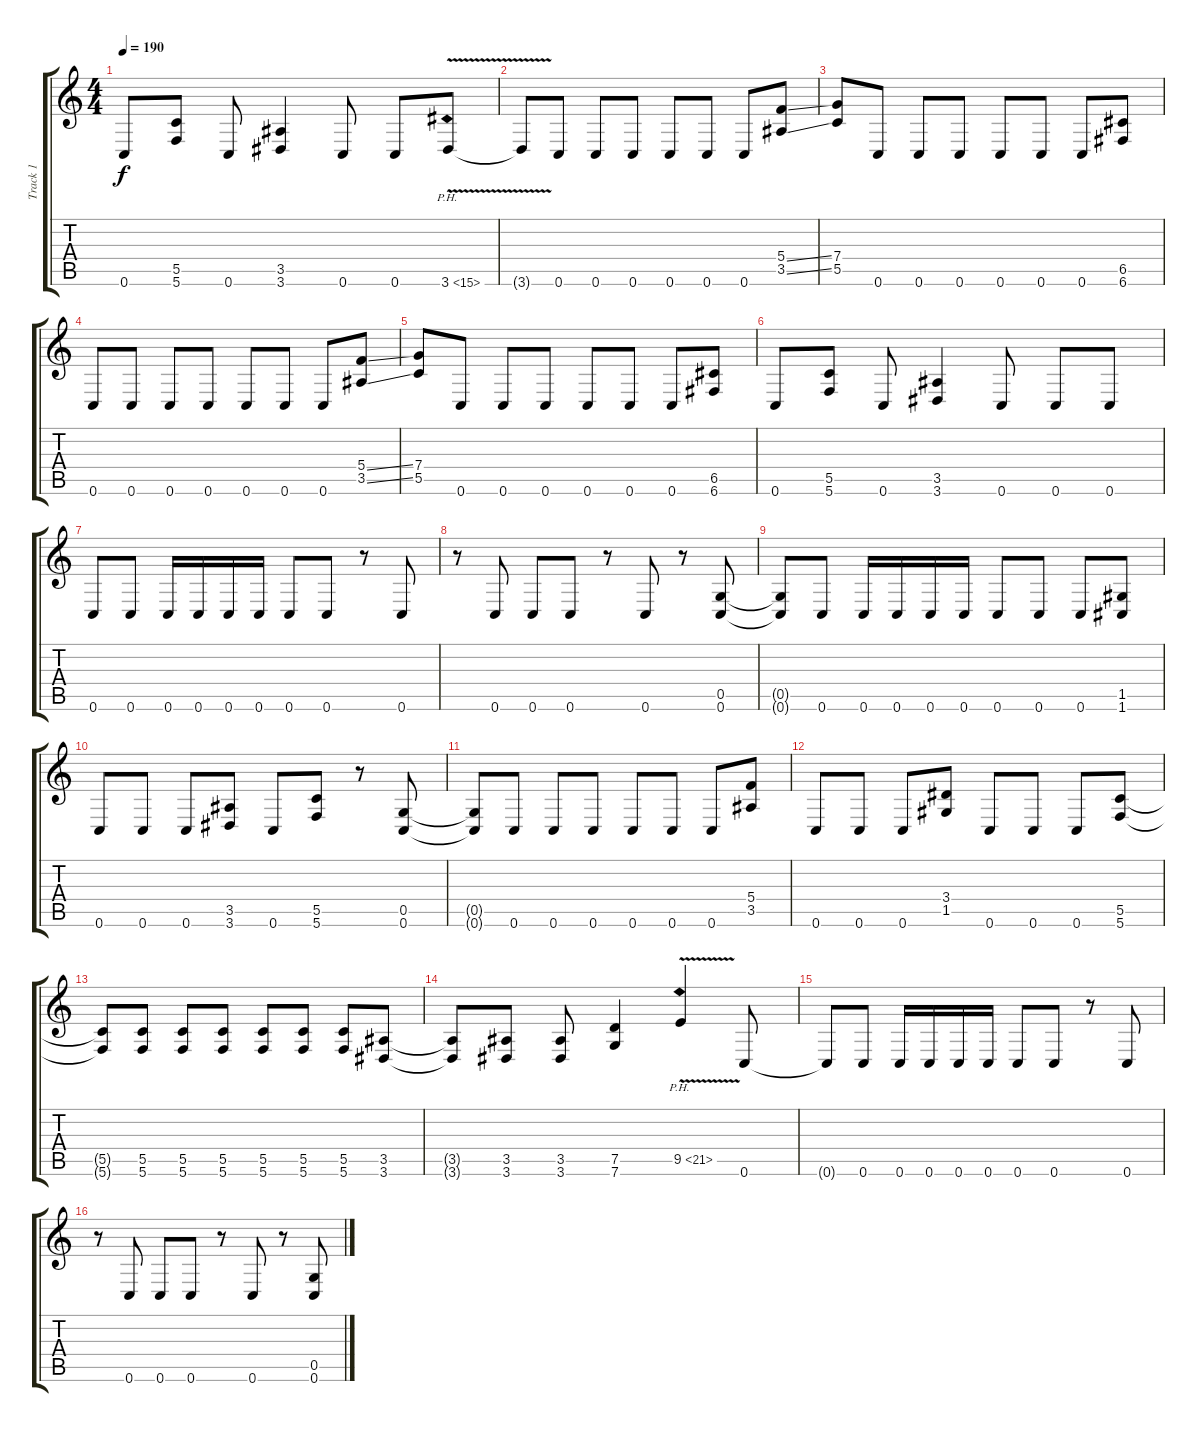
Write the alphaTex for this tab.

\track ("Track 1" "Track 1") {instrument distortionguitar}
\staff {score tabs}
\tuning (D4 A3 F3 C3 G2 C2) {hide}
\ts (4 4)
\tempo 190
\clef g2
\ks c
0.6.8{dy f} (5.5 5.6).8 0.6.8 (3.5 3.6).4 0.6.8 0.6.8 3.6{ph 12 v}.8 |
3.6{t}.8 0.6.8 0.6.8 0.6.8 0.6.8 0.6.8 0.6.8 (5.4{ss} 3.5{ss}).8 |
(7.4 5.5).8 0.6.8 0.6.8 0.6.8 0.6.8 0.6.8 0.6.8 (6.5 6.6).8 |
0.6.8 0.6.8 0.6.8 0.6.8 0.6.8 0.6.8 0.6.8 (5.4{ss} 3.5{ss}).8 |
(7.4 5.5).8 0.6.8 0.6.8 0.6.8 0.6.8 0.6.8 0.6.8 (6.5 6.6).8 |
0.6.8 (5.5 5.6).8 0.6.8 (3.5 3.6).4 0.6.8 0.6.8 0.6.8 |
0.6.8 0.6.8 0.6.16 0.6.16 0.6.16 0.6.16 0.6.8 0.6.8 r.8 0.6.8 |
r.8 0.6.8 0.6.8 0.6.8 r.8 0.6.8 r.8 (0.5 0.6).8 |
(0.5{t} 0.6{t}).8 0.6.8 0.6.16 0.6.16 0.6.16 0.6.16 0.6.8 0.6.8 0.6.8 (1.5 1.6).8 |
0.6.8 0.6.8 0.6.8 (3.5 3.6).8 0.6.8 (5.5 5.6).8 r.8 (0.5 0.6).8 |
(0.5{t} 0.6{t}).8 0.6.8 0.6.8 0.6.8 0.6.8 0.6.8 0.6.8 (5.4 3.5).8 |
0.6.8 0.6.8 0.6.8 (3.4 1.5).8 0.6.8 0.6.8 0.6.8 (5.5 5.6).8 |
(5.5{t} 5.6{t}).8 (5.5 5.6).8 (5.5 5.6).8 (5.5 5.6).8 (5.5 5.6).8 (5.5 5.6).8 (5.5 5.6).8 (3.5 3.6).8 |
(3.5{t} 3.6{t}).8 (3.5 3.6).8 (3.5 3.6).8 (7.5 7.6).4 9.5{ph 12 v}.4 0.6.8 |
0.6{t}.8 0.6.8 0.6.16 0.6.16 0.6.16 0.6.16 0.6.8 0.6.8 r.8 0.6.8 |
r.8 0.6.8 0.6.8 0.6.8 r.8 0.6.8 r.8 (0.5 0.6).8
